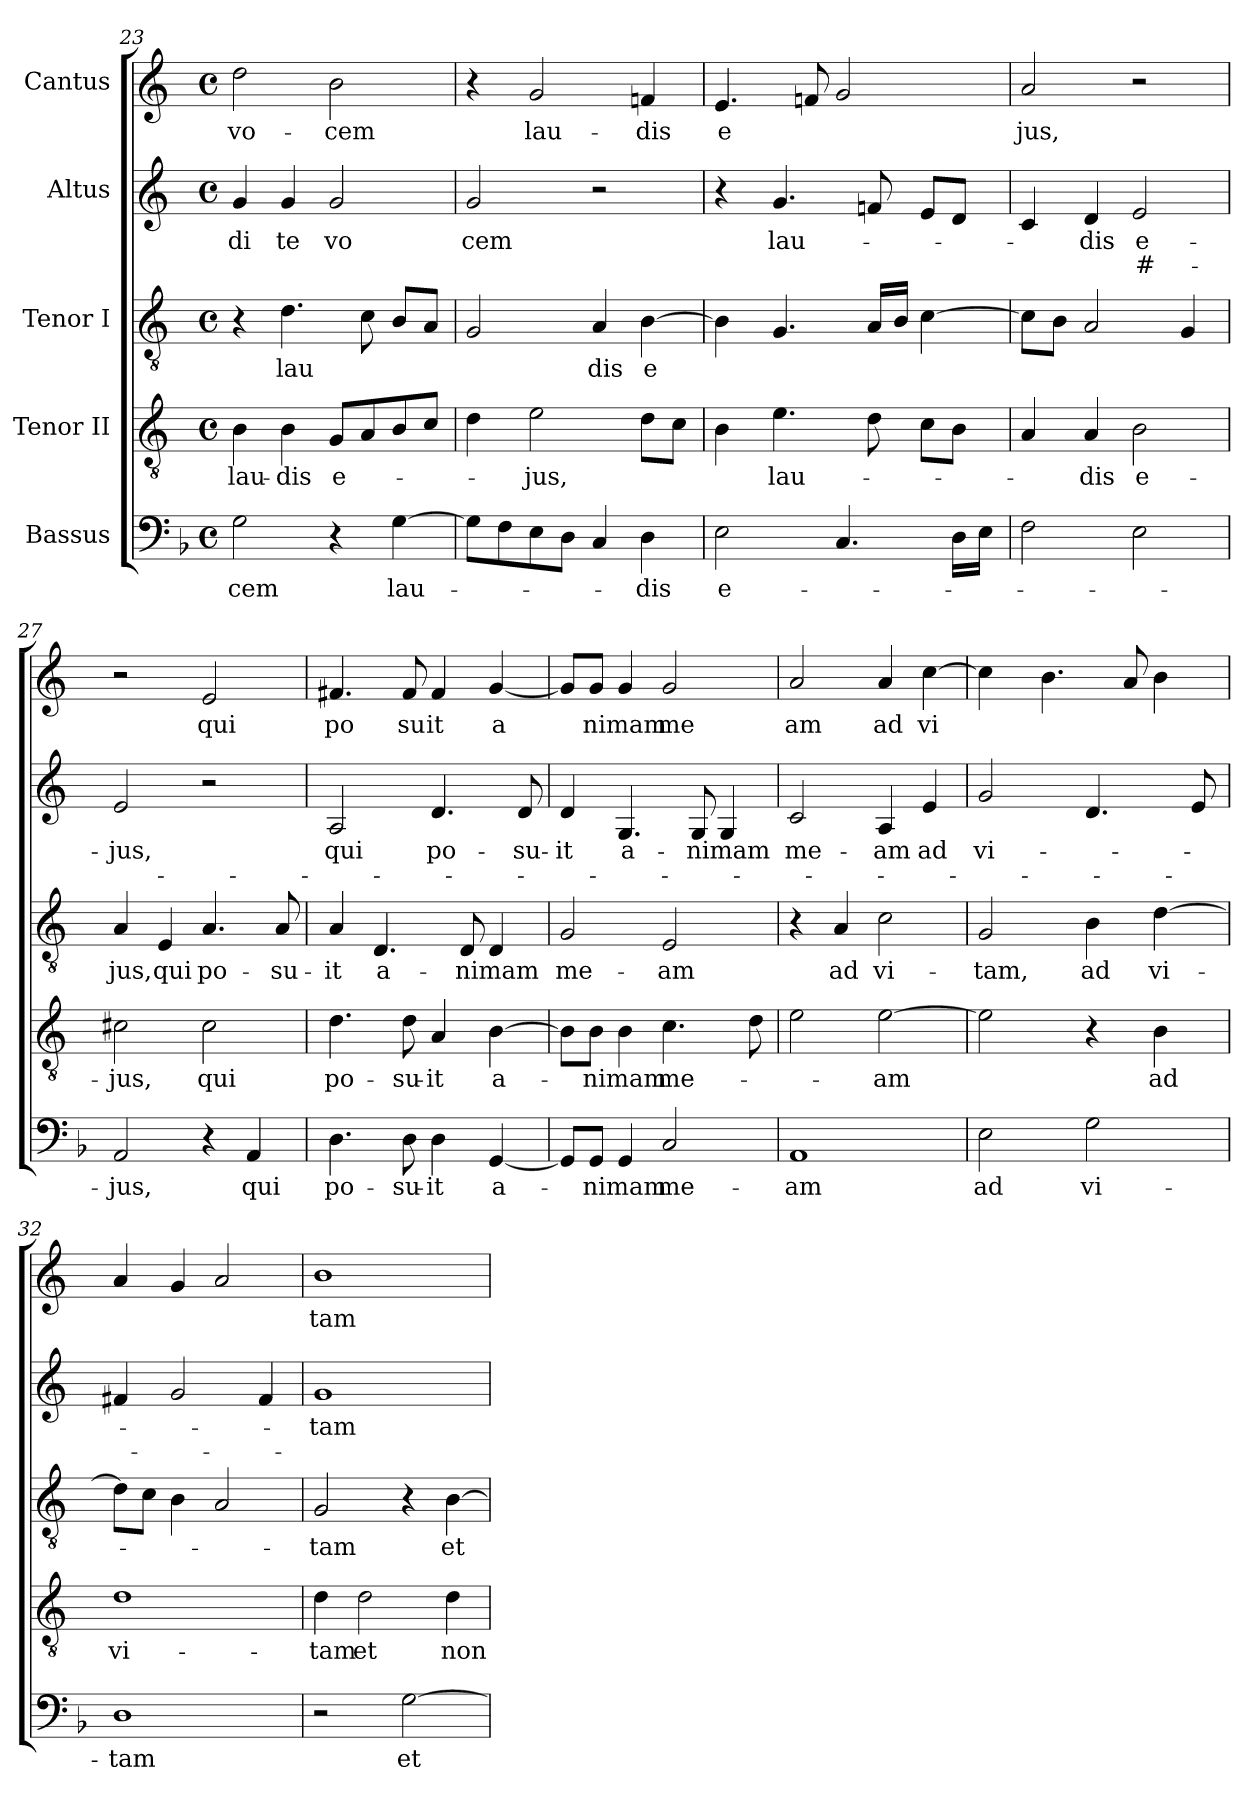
**kern	**text	**kern	**text	**kern	**text	**kern	**text	**text	**kern	**text
*part5	*part5	*part4	*part4	*part3	*part3	*part2	*part2	*part2	*part1	*part1
*staff5	*staff5	*staff4	*staff4	*staff3	*staff3	*staff2	*staff2	*staff2	*staff1	*staff1
*I"Bassus	*	*I"Tenor II	*	*I"Tenor I	*	*I"Altus	*	*	*I"Cantus	*
*clefF4	*	*clefGv2	*	*clefGv2	*	*clefG2	*	*	*clefG2	*
*	*	*ITrd-3c-5	*	*ITrd-3c-5	*	*ITrd-3c-5	*	*	*ITrd-3c-5	*
*k[b-]	*	*	*	*	*	*	*	*	*	*
*F:	*	*	*	*	*	*	*	*	*	*
*M4/4	*	*M4/4	*	*M4/4	*	*M4/4	*	*	*M4/4	*
*met(c)	*	*met(c)	*	*met(c)	*	*met(c)	*	*	*met(c)	*
=23	=23	=23	=23	=23	=23	=23	=23	=23	=23	=23
!	!LO:LY:b:cj	!	!LO:LY:b:cj	!	!	!	!LO:LY:b:cj	!	!	!LO:LY:b:cj
2G\	-cem	4e\	lau-	4r	.	4cc/	di	.	2gg\	vo-
!	!	!	!LO:LY:b:cj	!	!LO:LY:b	!	!LO:LY:b:cj	!	!	!
.	.	4e\	-dis	4.g\	lau	4cc/	te	.	.	.
!	!	!	!LO:LY:b:cj	!	!	!	!LO:LY:b:cj	!	!	!LO:LY:b:cj
4r	.	8c/L	e-	.	.	2cc/	vo	.	2ee\	-cem
.	.	8d/	.	8f\	.	.	.	.	.	.
!	!LO:LY:b	!	!	!	!	!	!	!	!	!
[>4G\	lau-	8e/	.	8e/L	.	.	.	.	.	.
.	.	8f/J	.	8d/J	.	.	.	.	.	.
=24	=24	=24	=24	=24	=24	=24	=24	=24	=24	=24
!	!	!	!	!	!	!	!LO:LY:b:cj	!	!	!
8G\L]	.	4g\	.	2c/	.	2cc/	cem	.	4r	.
8F\	.	.	.	.	.	.	.	.	.	.
!	!	!	!LO:LY:b	!	!	!	!	!	!	!LO:LY:b:cj
8E\	.	2a\	-jus,	.	.	.	.	.	2cc/	lau-
8D\J	.	.	.	.	.	.	.	.	.	.
!	!	!	!	!	!LO:LY:b:cj	!	!	!	!	!
4C/	.	.	.	4d/	dis	2r	.	.	.	.
!	!LO:LY:b:cj	!	!	!	!LO:LY:b:cj	!	!	!	!	!LO:LY:b:cj
4D\	-dis	8g\L	.	[>4e\	e	.	.	.	4b-/	-dis
.	.	8f\J	.	.	.	.	.	.	.	.
!!LO:LB:g=z
=25	=25	=25	=25	=25	=25	=25	=25	=25	=25	=25
!	!LO:LY:b:cj	!	!	!	!	!	!	!	!	!LO:LY:b:cj
*	*	*	*	*^	*	*	*	*	*	*
*	*	*	*	*	*^	*	*	*	*	*	*
2E\	e-	4e\	.	4e\]	8..ryy	2ryy	.	4r	.	.	4.a/	e
.	.	.	.	.	2ryy	.	.	.	.	.	.	.
!	!	!	!LO:LY:b	!	!	!	!	!	!LO:LY:b	!	!	!
.	.	4.a\	lau-	4.c/	.	.	.	4.cc/	lau-	.	.	.
.	.	.	.	.	.	.	.	.	.	.	8b-/	.
4.C/	.	.	.	.	.	8ryy	.	.	.	.	2cc/	.
.	.	8g\	.	16d/L	.	32.ryy	.	8b-/	.	.	.	.
.	.	.	.	.	.	4ryy	.	.	.	.	.	.
.	.	.	.	16e/J	.	.	.	.	.	.	.	.
.	.	.	.	.	4ryy	.	.	.	.	.	.	.
.	.	8f\L	.	[>4f\	.	.	.	8a/L	.	.	.	.
16D\L	.	8e\J	.	.	.	.	.	8g/J	.	.	.	.
.	.	.	.	.	.	16ryy	.	.	.	.	.	.
16E\J	.	.	.	.	.	.	.	.	.	.	.	.
.	.	.	.	.	32ryy	.	.	.	.	.	.	.
.	.	.	.	.	.	64ryy	.	.	.	.	.	.
=26	=26	=26	=26	=26	=26	=26	=26	=26	=26	=26	=26	=26
!	!	!	!	!	!	!	!	!	!	!	!	!LO:LY:b:cj
*	*	*	*	*v	*v	*v	*	*	*	*	*	*
2F\	.	4d/	.	8f\L]	.	4f/	.	.	2dd/	jus,
.	.	.	.	8e\J	.	.	.	.	.	.
!	!	!	!LO:LY:b:cj	!	!	!	!LO:LY:b:cj	!	!	!
.	.	4d/	-dis	2d/	.	4g/	-dis	.	.	.
!	!	!	!LO:LY:b:cj	!	!	!	!LO:LY:b:cj	!LO:LY:b	!	!
2E\	.	2e\	e-	.	.	2a/	e-	-#-	2r	.
.	.	.	.	4c/	.	.	.	.	.	.
=27	=27	=27	=27	=27	=27	=27	=27	=27	=27	=27
!	!LO:LY:b:cj	!	!LO:LY:b:cj	!	!LO:LY:b:cj	!	!LO:LY:b:cj	!	!	!
2AA/	-jus,	2f#X\	-jus,	4d/	jus,	2a/	-jus,	.	2r	.
!	!	!	!	!	!LO:LY:b:cj	!	!	!	!	!
.	.	.	.	4A/	qui	.	.	.	.	.
!	!	!	!LO:LY:b:cj	!	!LO:LY:b:cj	!	!	!	!	!LO:LY:b:cj
4r	.	2f#\	qui	4.d/	po-	2r	.	.	2a/	qui
!	!LO:LY:b:cj	!	!	!	!	!	!	!	!	!
4AA/	qui	.	.	.	.	.	.	.	.	.
!	!	!	!	!	!LO:LY:b:cj	!	!	!	!	!
.	.	.	.	8d/	-su-	.	.	.	.	.
=28	=28	=28	=28	=28	=28	=28	=28	=28	=28	=28
!	!LO:LY:b:cj	!	!LO:LY:b:cj	!	!LO:LY:b:cj	!	!LO:LY:b:cj	!	!	!LO:LY:b:cj
4.D\	po-	4.g\	po-	4d/	-it	2d/	qui	.	4.bn/	po
!	!	!	!	!	!LO:LY:b:cj	!	!	!	!	!
.	.	.	.	4.G/	a-	.	.	.	.	.
!	!LO:LY:b:cj	!	!LO:LY:b:cj	!	!	!	!	!	!	!LO:LY:b:cj
8D\	-su-	8g\	-su-	.	.	.	.	.	8b/	su
!	!LO:LY:b:cj	!	!LO:LY:b:cj	!	!	!	!LO:LY:b:cj	!	!	!LO:LY:b:cj
4D\	-it	4d/	-it	.	.	4.g/	po-	.	4b/	it
!	!	!	!	!	!LO:LY:b	!	!	!	!	!
.	.	.	.	8G/	-nimam	.	.	.	.	.
!	!LO:LY:b:cj	!	!LO:LY:b:cj	!	!	!	!	!	!	!LO:LY:b:cj
[<4GG/	a-	[>4e\	a-	4G/	.	.	.	.	[<4cc/	a
!	!	!	!	!	!	!	!LO:LY:b:cj	!	!	!
.	.	.	.	.	.	8g/	-su-	.	.	.
=29	=29	=29	=29	=29	=29	=29	=29	=29	=29	=29
!	!	!	!	!	!LO:LY:b:cj	!	!LO:LY:b:cj	!	!	!
8GG/L]	.	8e\L]	.	2c/	me-	4g/	-it	.	8cc/L]	.
!	!LO:LY:b	!	!LO:LY:b	!	!	!	!	!	!	!LO:LY:b
8GG/J	-nimam	8e\J	-nimam	.	.	.	.	.	8cc/J	nimam
!	!	!	!	!	!	!	!LO:LY:b:cj	!	!	!
4GG/	.	4e\	.	.	.	4.c/	a-	.	4cc/	.
!	!LO:LY:b:cj	!	!LO:LY:b	!	!LO:LY:b:cj	!	!	!	!	!LO:LY:b:cj
2C/	me-	4.f\	me-	2A/	-am	.	.	.	2cc/	me
!	!	!	!	!	!	!	!LO:LY:b	!	!	!
.	.	.	.	.	.	8c/	-nimam	.	.	.
.	.	.	.	.	.	4c/	.	.	.	.
.	.	8g\	.	.	.	.	.	.	.	.
=30	=30	=30	=30	=30	=30	=30	=30	=30	=30	=30
!	!LO:LY:b:cj	!	!	!	!	!	!LO:LY:b:cj	!	!	!LO:LY:b:cj
1AA	-am	2a\	.	4r	.	2f/	me-	.	2dd/	am
!	!	!	!	!	!LO:LY:b:cj	!	!	!	!	!
.	.	.	.	4d/	ad	.	.	.	.	.
!	!	!	!LO:LY:b	!	!LO:LY:b:cj	!	!LO:LY:b:cj	!	!	!LO:LY:b:cj
.	.	[>2a\	-am	2f\	vi-	4d/	-am	.	4dd/	ad
!	!	!	!	!	!	!	!LO:LY:b:cj	!	!	!LO:LY:b:cj
.	.	.	.	.	.	4a/	ad	.	[<4ff\	vi
!!LO:LB:g=z
=31	=31	=31	=31	=31	=31	=31	=31	=31	=31	=31
!	!LO:LY:b:cj	!	!	!	!LO:LY:b:cj	!	!LO:LY:b:cj	!	!	!
*	*	*	*	*	*	*	*	*	*^	*
2E\	ad	2a\]	.	2c/	-tam,	2cc/	vi-	.	4ff\]	16ryy	.
.	.	.	.	.	.	.	.	.	.	64ryy	.
.	.	.	.	.	.	.	.	.	.	2ryy	.
.	.	.	.	.	.	.	.	.	4.ee\	.	.
!	!LO:LY:b:cj	!	!	!	!LO:LY:b:cj	!	!	!	!	!	!
2G\	vi-	4r	.	4e\	ad	4.g/	.	.	.	.	.
.	.	.	.	.	.	.	.	.	.	4ryy	.
.	.	.	.	.	.	.	.	.	8dd/	.	.
!	!	!	!LO:LY:b:cj	!	!LO:LY:b:cj	!	!	!	!	!	!
.	.	4e\	ad	[>4g\	vi-	.	.	.	4ee\	.	.
.	.	.	.	.	.	.	.	.	.	8ryy	.
.	.	.	.	.	.	8a/	.	.	.	.	.
.	.	.	.	.	.	.	.	.	.	32.ryy	.
=32	=32	=32	=32	=32	=32	=32	=32	=32	=32	=32	=32
!	!LO:LY:b:cj	!	!LO:LY:b:cj	!	!	!	!	!	!	!	!
*	*	*	*	*	*	*	*	*	*v	*v	*
1D	-tam	1g	vi-	8g\L]	.	4bn/	.	.	4dd/	.
.	.	.	.	8f\J	.	.	.	.	.	.
.	.	.	.	4e\	.	2cc/	.	.	4cc/	.
.	.	.	.	2d/	.	.	.	.	2dd/	.
.	.	.	.	.	.	4b/	.	.	.	.
=33	=33	=33	=33	=33	=33	=33	=33	=33	=33	=33
!	!	!	!LO:LY:b:cj	!	!LO:LY:b:cj	!	!LO:LY:b:cj	!	!	!LO:LY:b:cj
2r	.	4g\	-tam	2c/	-tam	1cc	-tam	.	1ee	tam
!	!	!	!LO:LY:b:cj	!	!	!	!	!	!	!
.	.	2g\	et	.	.	.	.	.	.	.
!	!LO:LY:b:cj	!	!	!	!	!	!	!	!	!
[>2G\	et	.	.	4r	.	.	.	.	.	.
!	!	!	!LO:LY:b:cj	!	!LO:LY:b:cj	!	!	!	!	!
.	.	4g\	non	[>4e\	et	.	.	.	.	.
=	=	=	=	=	=	=	=	=	=	=
*-	*-	*-	*-	*-	*-	*-	*-	*-	*-	*-
